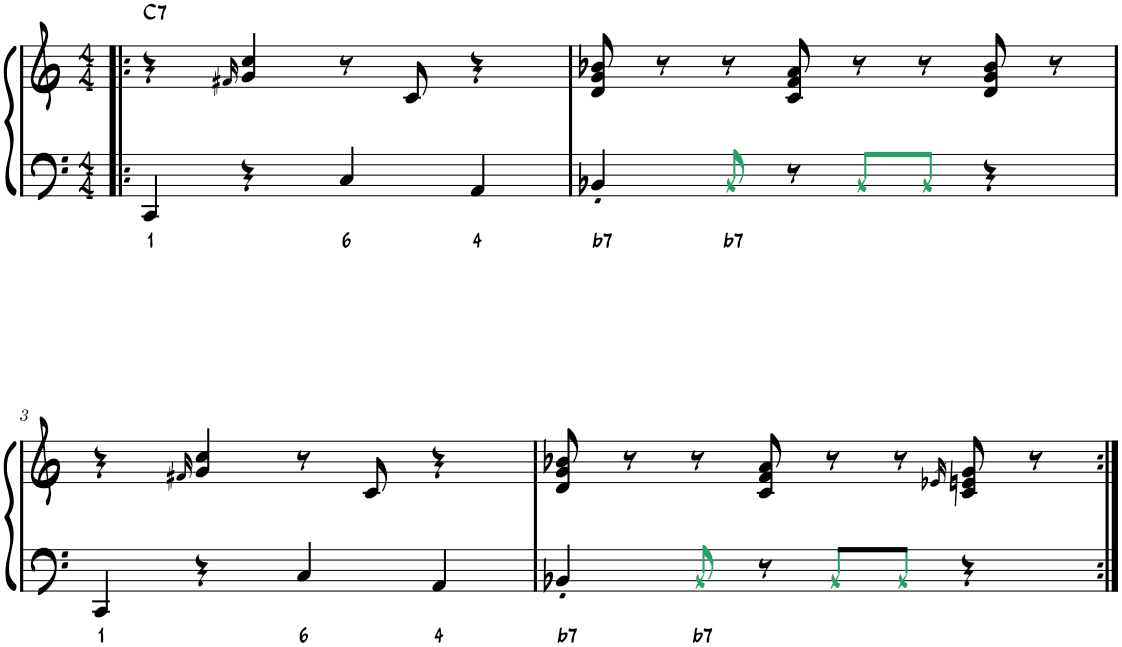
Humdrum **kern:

**kern	**text	**kern	**harte
*part1	*part1	*part1	*part1
*staff2	*staff2	*staff1	*
*I"Clavinet	*	*	*
*I'Clav.	*	*	*
*clefF4	*	*clefG2	*
*k[]	*	*k[]	*
*M4/4	*	*M4/4	*
=1!|:	=1!|:	=1!|:	=1!|:
!	!LO:LY:b	!	!LO:H:kt=7
4CC/	1	4r	C:7
.	.	16qf#X/	.
4r	.	4g/ 4cc/	.
!	!LO:LY:b	!	!
4C/	6	8r	.
.	.	8c/	.
!	!LO:LY:b	!	!
4AA/	4	4r	.
=2	=2	=2	=2
!	!LO:LY:b	!	!
4BB-X'/	b7	8d/ 8g/ 8b-X/	.
.	.	8r	.
!	!LO:LY:b	!	!
8BB-i/	b7	8r	.
8r	.	8c/ 8f/ 8a/	.
8BB-i/L	.	8r	.
8BB-i/J	.	8r	.
4r	.	8d/ 8g/ 8b-/	.
.	.	8r	.
!!LO:LB:g=z
=3	=3	=3	=3
!	!LO:LY:b	!	!
4CC/	1	4r	.
.	.	16qf#X/	.
4r	.	4g/ 4cc/	.
!	!LO:LY:b	!	!
4C/	6	8r	.
.	.	8c/	.
!	!LO:LY:b	!	!
4AA/	4	4r	.
=4	=4	=4	=4
!	!LO:LY:b	!	!
4BB-X'/	b7	8d/ 8g/ 8b-X/	.
.	.	8r	.
!	!LO:LY:b	!	!
8BB-i/	b7	8r	.
8r	.	8c/ 8f/ 8a/	.
8BB-i/L	.	8r	.
8BB-i/J	.	8r	.
.	.	16qe-X/	.
4r	.	8c/ 8en/ 8g/	.
.	.	8r	.
=:|!	=:|!	=:|!	=:|!
*-	*-	*-	*-
